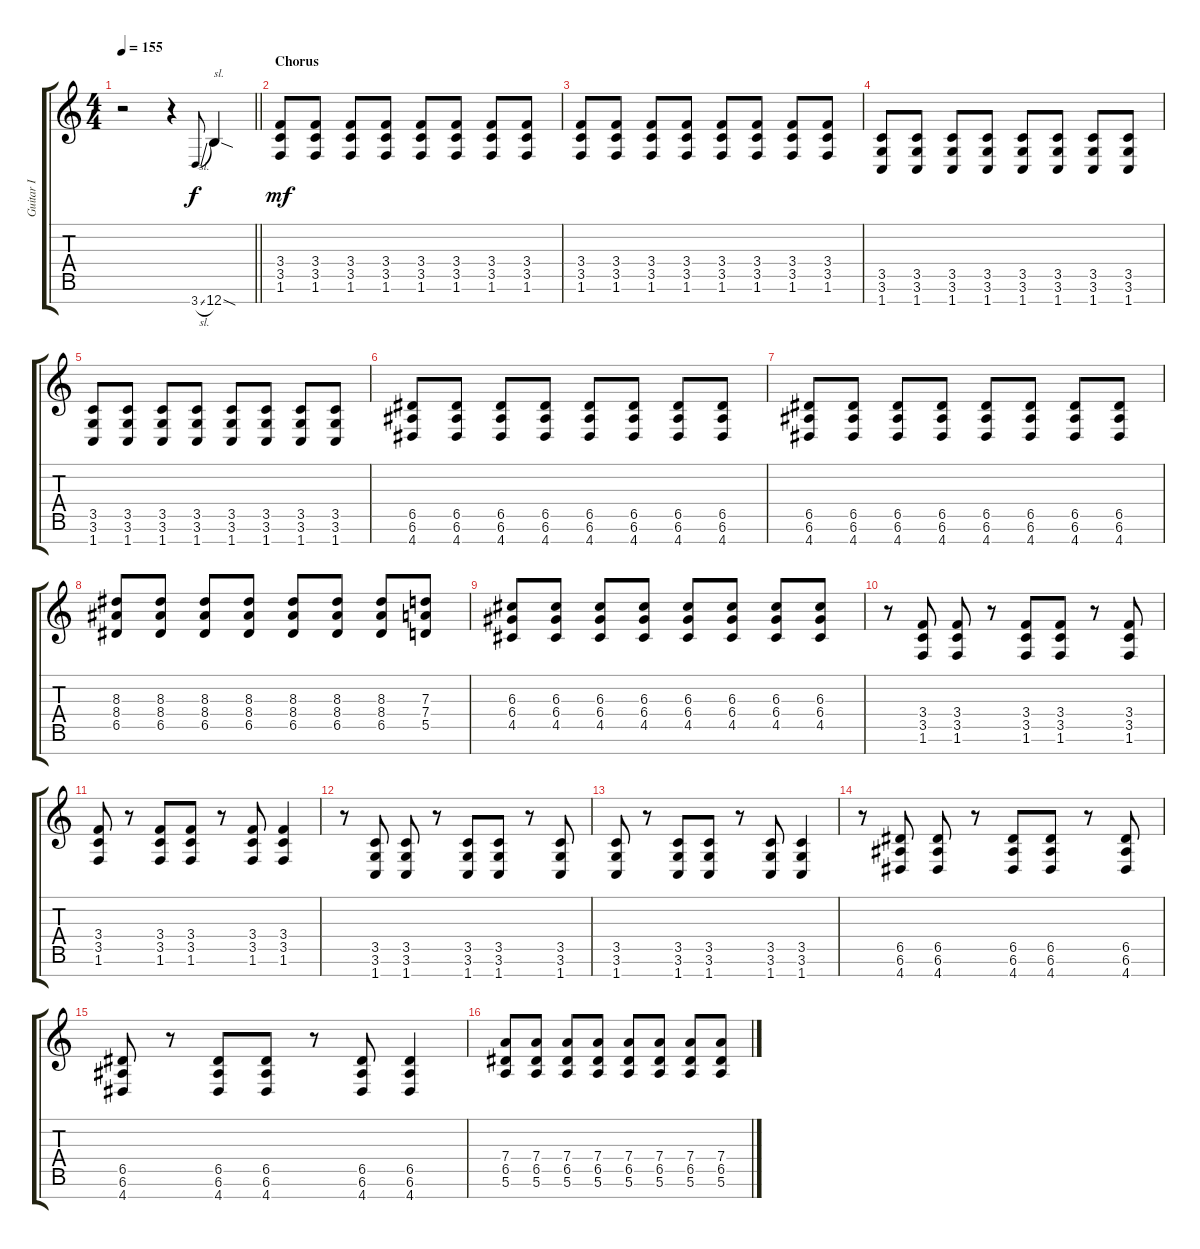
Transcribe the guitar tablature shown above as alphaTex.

\track ("Guitar I" "Guitar I") {instrument distortionguitar}
\staff {score tabs}
\tuning (E4 B3 G3 D3 A2 E2 B1) {hide}
\ts (4 4)
\tempo 155
\clef g2
\barLineRight lightlight
\ks c
r.2{dy f} r.4 3.7{sl}.8{gr onbeat} 12.7{sod}.4{txt "sl."} |
\section ("" "Chorus")
(3.4 3.5 1.6).8{dy mf volume 12} (3.4 3.5 1.6).8 (3.4 3.5 1.6).8 (3.4 3.5 1.6).8 (3.4 3.5 1.6).8 (3.4 3.5 1.6).8 (3.4 3.5 1.6).8 (3.4 3.5 1.6).8 |
(3.4 3.5 1.6).8 (3.4 3.5 1.6).8 (3.4 3.5 1.6).8 (3.4 3.5 1.6).8 (3.4 3.5 1.6).8 (3.4 3.5 1.6).8 (3.4 3.5 1.6).8 (3.4 3.5 1.6).8 |
(3.5 3.6 1.7).8 (3.5 3.6 1.7).8 (3.5 3.6 1.7).8 (3.5 3.6 1.7).8 (3.5 3.6 1.7).8 (3.5 3.6 1.7).8 (3.5 3.6 1.7).8 (3.5 3.6 1.7).8 |
(3.5 3.6 1.7).8 (3.5 3.6 1.7).8 (3.5 3.6 1.7).8 (3.5 3.6 1.7).8 (3.5 3.6 1.7).8 (3.5 3.6 1.7).8 (3.5 3.6 1.7).8 (3.5 3.6 1.7).8 |
(6.5 6.6 4.7).8 (6.5 6.6 4.7).8 (6.5 6.6 4.7).8 (6.5 6.6 4.7).8 (6.5 6.6 4.7).8 (6.5 6.6 4.7).8 (6.5 6.6 4.7).8 (6.5 6.6 4.7).8 |
(6.5 6.6 4.7).8 (6.5 6.6 4.7).8 (6.5 6.6 4.7).8 (6.5 6.6 4.7).8 (6.5 6.6 4.7).8 (6.5 6.6 4.7).8 (6.5 6.6 4.7).8 (6.5 6.6 4.7).8 |
(8.3 8.4 6.5).8 (8.3 8.4 6.5).8 (8.3 8.4 6.5).8 (8.3 8.4 6.5).8 (8.3 8.4 6.5).8 (8.3 8.4 6.5).8 (8.3 8.4 6.5).8 (7.3 7.4 5.5).8 |
(6.3 6.4 4.5).8 (6.3 6.4 4.5).8 (6.3 6.4 4.5).8 (6.3 6.4 4.5).8 (6.3 6.4 4.5).8 (6.3 6.4 4.5).8 (6.3 6.4 4.5).8 (6.3 6.4 4.5).8 |
r.8 (3.4 3.5 1.6).8 (3.4 3.5 1.6).8 r.8 (3.4 3.5 1.6).8 (3.4 3.5 1.6).8 r.8 (3.4 3.5 1.6).8 |
(3.4 3.5 1.6).8 r.8 (3.4 3.5 1.6).8 (3.4 3.5 1.6).8 r.8 (3.4 3.5 1.6).8 (3.4 3.5 1.6).4 |
r.8 (3.5 3.6 1.7).8 (3.5 3.6 1.7).8 r.8 (3.5 3.6 1.7).8 (3.5 3.6 1.7).8 r.8 (3.5 3.6 1.7).8 |
(3.5 3.6 1.7).8 r.8 (3.5 3.6 1.7).8 (3.5 3.6 1.7).8 r.8 (3.5 3.6 1.7).8 (3.5 3.6 1.7).4 |
r.8 (6.5 6.6 4.7).8 (6.5 6.6 4.7).8 r.8 (6.5 6.6 4.7).8 (6.5 6.6 4.7).8 r.8 (6.5 6.6 4.7).8 |
(6.5 6.6 4.7).8 r.8 (6.5 6.6 4.7).8 (6.5 6.6 4.7).8 r.8 (6.5 6.6 4.7).8 (6.5 6.6 4.7).4 |
(7.4 6.5 5.6).8 (7.4 6.5 5.6).8 (7.4 6.5 5.6).8 (7.4 6.5 5.6).8 (7.4 6.5 5.6).8 (7.4 6.5 5.6).8 (7.4 6.5 5.6).8 (7.4 6.5 5.6).8
